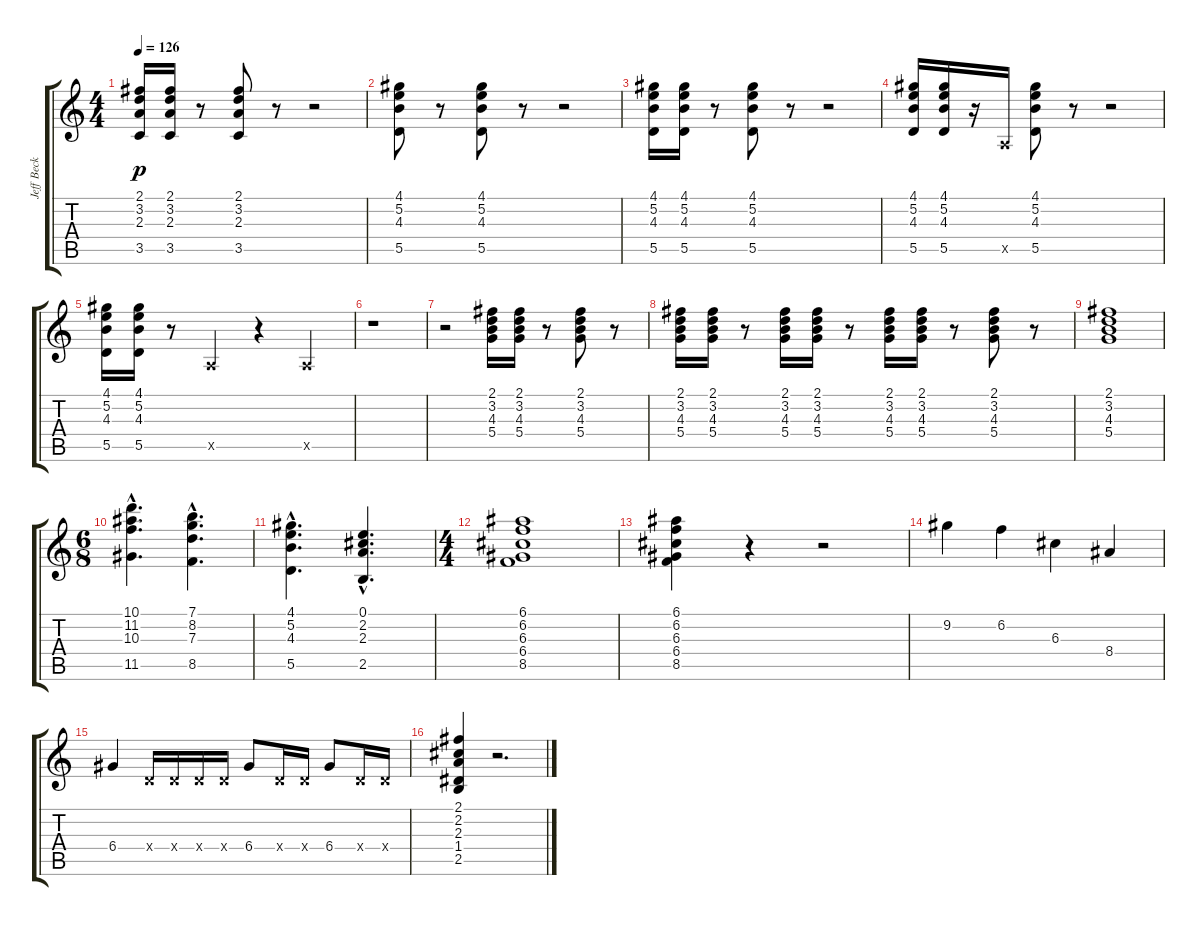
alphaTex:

\track ("Jeff Beck" "Jeff Beck") {instrument overdrivenguitar}
\staff {score tabs}
\tuning (E4 B3 G3 D3 A2 E2) {hide}
\ts (4 4)
\tempo 126
\clef g2
\ks c
(2.1 3.2 2.3 3.5).16{dy p} (2.1 3.2 2.3 3.5).16 r.8 (2.1 3.2 2.3 3.5).8 r.8 r.2 |
(4.1 5.2 4.3 5.5).8 r.8 (4.1 5.2 4.3 5.5).8 r.8 r.2 |
(4.1 5.2 4.3 5.5).16 (4.1 5.2 4.3 5.5).16 r.8 (4.1 5.2 4.3 5.5).8 r.8 r.2 |
(4.1 5.2 4.3 5.5).16 (4.1 5.2 4.3 5.5).16 r.16 0.5{x}.16 (4.1 5.2 4.3 5.5).8 r.8 r.2 |
(4.1 5.2 4.3 5.5).16 (4.1 5.2 4.3 5.5).16 r.8 0.5{x}.4 r.4 0.5{x}.4 |
r.1 |
r.2 (2.1 3.2 4.3 5.4).16 (2.1 3.2 4.3 5.4).16 r.8 (2.1 3.2 4.3 5.4).8 r.8 |
(2.1 3.2 4.3 5.4).16 (2.1 3.2 4.3 5.4).16 r.8 (2.1 3.2 4.3 5.4).16 (2.1 3.2 4.3 5.4).16 r.8 (2.1 3.2 4.3 5.4).16 (2.1 3.2 4.3 5.4).16 r.8 (2.1 3.2 4.3 5.4).8 r.8 |
(2.1 3.2 4.3 5.4).1 |
\ts (6 8)
(10.1{hac} 11.2{hac} 10.3{hac} 11.5{hac}).4{d} (7.1{hac} 8.2{hac} 7.3{hac} 8.5{hac}).4{d} |
(4.1{hac} 5.2{hac} 4.3{hac} 5.5{hac}).4{d} (0.1{hac} 2.2{hac} 2.3{hac} 2.5{hac}).4{d} |
\ts (4 4)
(6.1 6.2 6.3 6.4 8.5).1 |
(6.1 6.2 6.3 6.4 8.5).4 r.4 r.2 |
9.2.4 6.2.4 6.3.4 8.4.4 |
6.4.4 0.4{x}.16 0.4{x}.16 0.4{x}.16 0.4{x}.16 6.4.8 0.4{x}.16 0.4{x}.16 6.4.8 0.4{x}.16 0.4{x}.16 |
(2.1 2.2 2.3 1.4 2.5).4 r.2{d}
